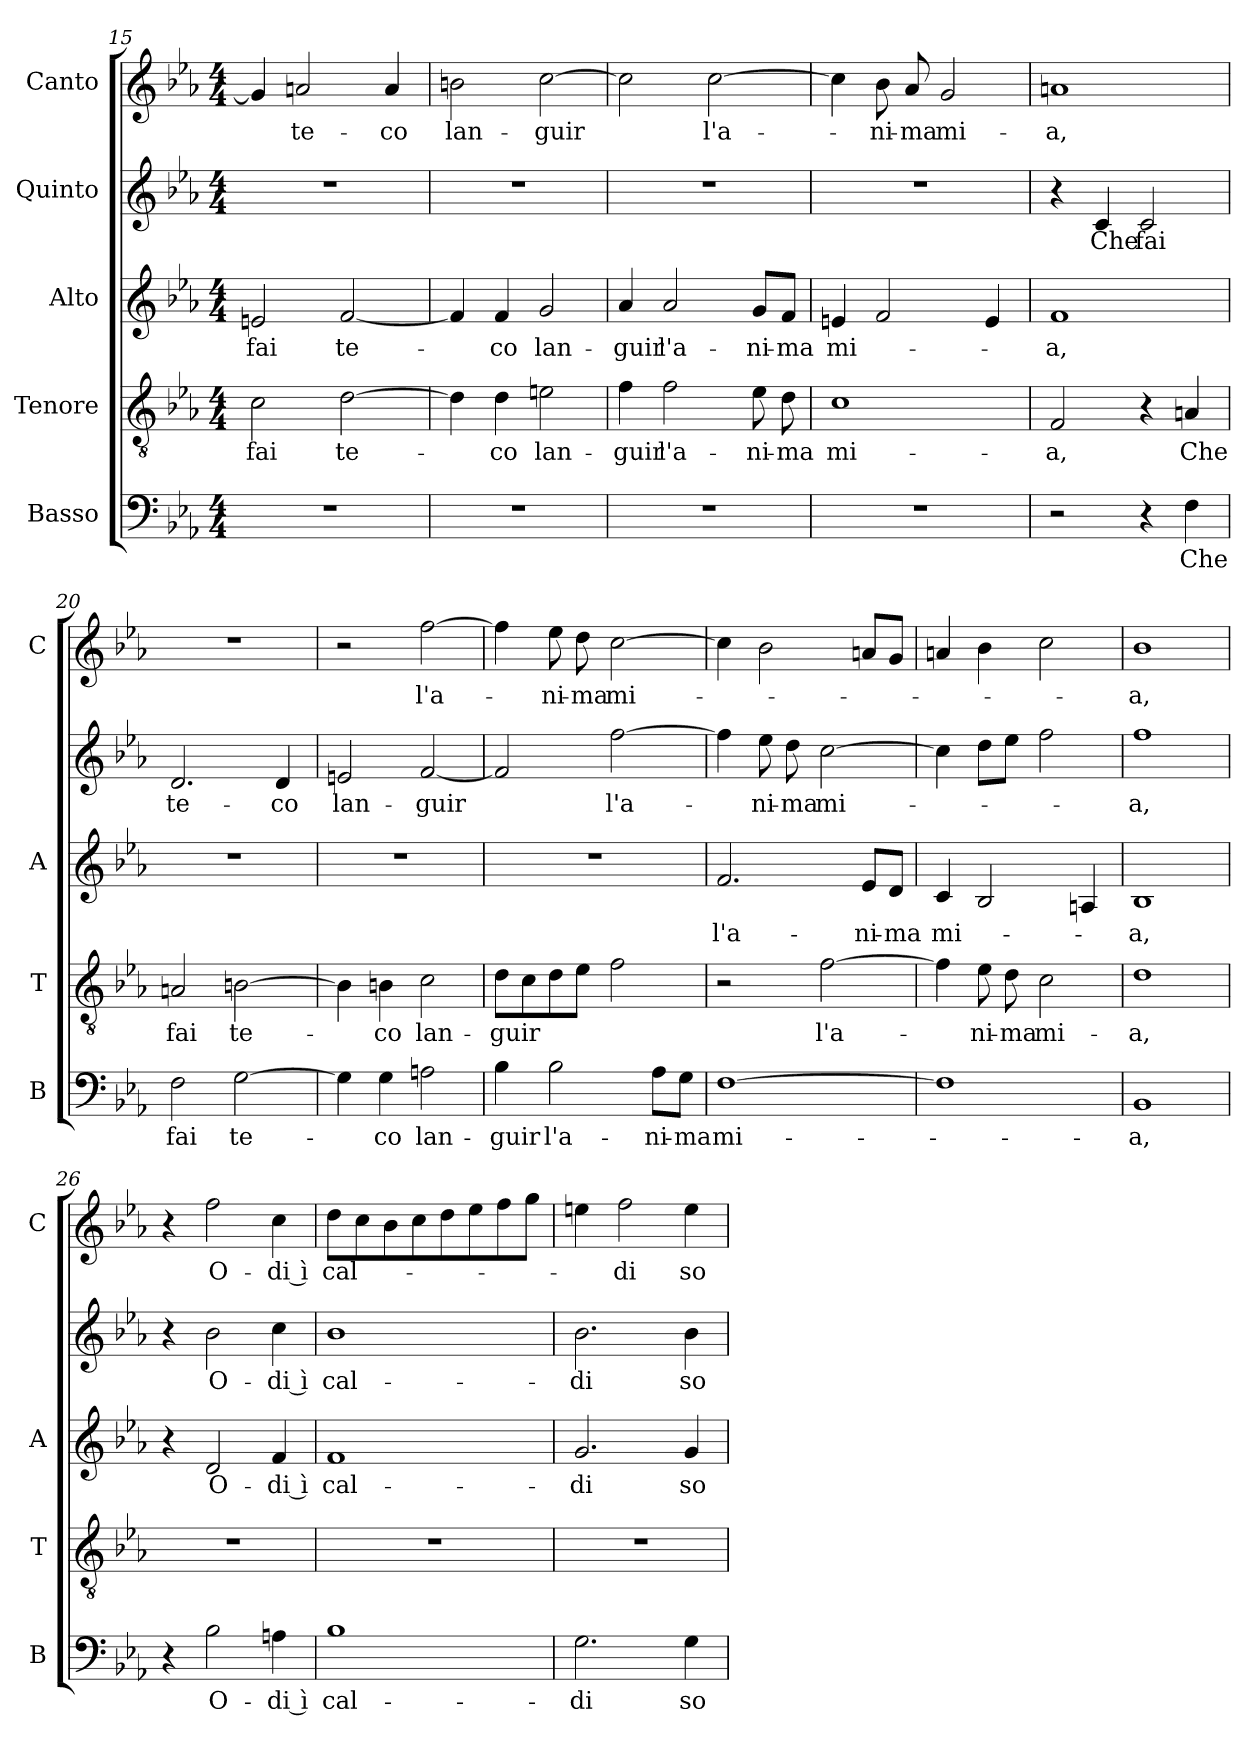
**kern	**text	**kern	**text	**kern	**text	**kern	**text	**kern	**text
*part5	*part5	*part4	*part4	*part3	*part3	*part2	*part2	*part1	*part1
*staff5	*staff5	*staff4	*staff4	*staff3	*staff3	*staff2	*staff2	*staff1	*staff1
*I"Basso	*	*I"Tenore	*	*I"Alto	*	*I"Quinto	*	*I"Canto	*
*I'B	*	*I'T	*	*I'A	*	*	*	*I'C	*
*clefF4	*	*clefGv2	*	*clefG2	*	*clefG2	*	*clefG2	*
*k[b-e-a-]	*	*k[b-e-a-]	*	*k[b-e-a-]	*	*k[b-e-a-]	*	*k[b-e-a-]	*
*E-:	*	*E-:	*	*E-:	*	*E-:	*	*E-:	*
*M4/4	*	*M4/4	*	*M4/4	*	*M4/4	*	*M4/4	*
=15	=15	=15	=15	=15	=15	=15	=15	=15	=15
!	!	!	!LO:LY:b	!	!LO:LY:b	!	!	!	!
1r	.	2c\	fai	2en/	fai	1r	.	4g/]	.
!	!	!	!	!	!	!	!	!	!LO:LY:b
.	.	.	.	.	.	.	.	2an/	te-
!	!	!	!LO:LY:b	!	!LO:LY:b	!	!	!	!
.	.	[2d\	te-	[2f/	te-	.	.	.	.
!	!	!	!	!	!	!	!	!	!LO:LY:b
.	.	.	.	.	.	.	.	4a/	-co
=16	=16	=16	=16	=16	=16	=16	=16	=16	=16
!	!	!	!	!	!	!	!	!	!LO:LY:b
1r	.	4d\]	.	4f/]	.	1r	.	2bn\	lan-
!	!	!	!LO:LY:b	!	!LO:LY:b	!	!	!	!
.	.	4d\	-co	4f/	-co	.	.	.	.
!	!	!	!LO:LY:b	!	!LO:LY:b	!	!	!	!LO:LY:b
.	.	2en\	lan-	2g/	lan-	.	.	[2cc\	-guir
=17	=17	=17	=17	=17	=17	=17	=17	=17	=17
!	!	!	!LO:LY:b	!	!LO:LY:b	!	!	!	!
1r	.	4f\	-guir	4a-/	-guir	1r	.	2cc\]	.
!	!	!	!LO:LY:b	!	!LO:LY:b	!	!	!	!
.	.	2f\	l'a-	2a-/	l'a-	.	.	.	.
!	!	!	!	!	!	!	!	!	!LO:LY:b
.	.	.	.	.	.	.	.	[2cc\	l'a-
!	!	!	!LO:LY:b	!	!LO:LY:b	!	!	!	!
.	.	8e-\	-ni-	8g/L	-ni-	.	.	.	.
!	!	!	!LO:LY:b	!	!LO:LY:b	!	!	!	!
.	.	8d\	-ma	8f/J	-ma	.	.	.	.
=18	=18	=18	=18	=18	=18	=18	=18	=18	=18
!	!	!	!LO:LY:b	!	!LO:LY:b	!	!	!	!
1r	.	1c	mi-	4en/	mi-	1r	.	4cc\]	.
!	!	!	!	!	!	!	!	!	!LO:LY:b
.	.	.	.	2f/	.	.	.	8b-\	-ni-
!	!	!	!	!	!	!	!	!	!LO:LY:b
.	.	.	.	.	.	.	.	8a-/	-ma
!	!	!	!	!	!	!	!	!	!LO:LY:b
.	.	.	.	.	.	.	.	2g/	mi-
.	.	.	.	4e/	.	.	.	.	.
=19	=19	=19	=19	=19	=19	=19	=19	=19	=19
!	!	!	!LO:LY:b	!	!LO:LY:b	!	!	!	!LO:LY:b
2r	.	2F/	-a,	1f	-a,	4r	.	1an	-a,
!	!	!	!	!	!	!	!LO:LY:b	!	!
.	.	.	.	.	.	4c/	Che	.	.
!	!	!	!	!	!	!	!LO:LY:b	!	!
4r	.	4r	.	.	.	2c/	fai	.	.
!	!LO:LY:b	!	!LO:LY:b	!	!	!	!	!	!
4F\	Che	4An/	Che	.	.	.	.	.	.
!!LO:LB:g=z
=20	=20	=20	=20	=20	=20	=20	=20	=20	=20
!	!LO:LY:b	!	!LO:LY:b	!	!	!	!LO:LY:b	!	!
2F\	fai	2An/	fai	1r	.	2.d/	te-	1r	.
!	!LO:LY:b	!	!LO:LY:b	!	!	!	!	!	!
[2G\	te-	[2Bn\	te-	.	.	.	.	.	.
!	!	!	!	!	!	!	!LO:LY:b	!	!
.	.	.	.	.	.	4d/	-co	.	.
=21	=21	=21	=21	=21	=21	=21	=21	=21	=21
!	!	!	!	!	!	!	!LO:LY:b	!	!
4G\]	.	4B\]	.	1r	.	2en/	lan-	2r	.
!	!LO:LY:b	!	!LO:LY:b	!	!	!	!	!	!
4G\	-co	4Bn\	-co	.	.	.	.	.	.
!	!LO:LY:b	!	!LO:LY:b	!	!	!	!LO:LY:b	!	!LO:LY:b
2An\	lan-	2c\	lan-	.	.	[2f/	-guir	[2ff\	l'a-
=22	=22	=22	=22	=22	=22	=22	=22	=22	=22
!	!LO:LY:b	!	!LO:LY:b	!	!	!	!	!	!
4B-\	-guir	8d\L	-guir	1r	.	2f/]	.	4ff\]	.
.	.	8c\	.	.	.	.	.	.	.
!	!LO:LY:b	!	!	!	!	!	!	!	!LO:LY:b
2B-\	l'a-	8d\	.	.	.	.	.	8ee-\	-ni-
!	!	!	!	!	!	!	!	!	!LO:LY:b
.	.	8e-\J	.	.	.	.	.	8dd\	-ma
!	!	!	!	!	!	!	!LO:LY:b	!	!LO:LY:b
.	.	2f\	.	.	.	[2ff\	l'a-	[2cc\	mi-
!	!LO:LY:b	!	!	!	!	!	!	!	!
8A-\L	-ni-	.	.	.	.	.	.	.	.
!	!LO:LY:b	!	!	!	!	!	!	!	!
8G\J	-ma	.	.	.	.	.	.	.	.
=23	=23	=23	=23	=23	=23	=23	=23	=23	=23
!	!LO:LY:b	!	!	!	!LO:LY:b	!	!	!	!
[1F	mi-	2r	.	2.f/	l'a-	4ff\]	.	4cc\]	.
!	!	!	!	!	!	!	!LO:LY:b	!	!
.	.	.	.	.	.	8ee-\	-ni-	2b-\	.
!	!	!	!	!	!	!	!LO:LY:b	!	!
.	.	.	.	.	.	8dd\	-ma	.	.
!	!	!	!LO:LY:b	!	!	!	!LO:LY:b	!	!
.	.	[2f\	l'a-	.	.	[2cc\	mi-	.	.
!	!	!	!	!	!LO:LY:b	!	!	!	!
.	.	.	.	8e-/L	-ni-	.	.	8an/L	.
!	!	!	!	!	!LO:LY:b	!	!	!	!
.	.	.	.	8d/J	-ma	.	.	8g/J	.
=24	=24	=24	=24	=24	=24	=24	=24	=24	=24
!	!	!	!	!	!LO:LY:b	!	!	!	!
1F]	.	4f\]	.	4c/	mi-	4cc\]	.	4an/	.
!	!	!	!LO:LY:b	!	!	!	!	!	!
.	.	8e-\	-ni-	2B-/	.	8dd\L	.	4b-\	.
!	!	!	!LO:LY:b	!	!	!	!	!	!
.	.	8d\	-ma	.	.	8ee-\J	.	.	.
!	!	!	!LO:LY:b	!	!	!	!	!	!
.	.	2c\	mi-	.	.	2ff\	.	2cc\	.
.	.	.	.	4An/	.	.	.	.	.
=25	=25	=25	=25	=25	=25	=25	=25	=25	=25
!	!LO:LY:b	!	!LO:LY:b	!	!LO:LY:b	!	!LO:LY:b	!	!LO:LY:b
1BB-	-a,	1d	-a,	1B-	-a,	1ff	-a,	1b-	-a,
=26	=26	=26	=26	=26	=26	=26	=26	=26	=26
4r	.	1r	.	4r	.	4r	.	4r	.
!	!LO:LY:b	!	!	!	!LO:LY:b	!	!LO:LY:b	!	!LO:LY:b
2B-\	O-	.	.	2d/	O-	2b-\	O-	2ff\	O-
!	!LO:LY:b	!	!	!	!LO:LY:b	!	!LO:LY:b	!	!LO:LY:b
4An\	-di ì	.	.	4f/	-di ì	4cc\	-di ì	4cc\	-di ì
!!LO:LB:g=z
=27	=27	=27	=27	=27	=27	=27	=27	=27	=27
!	!LO:LY:b	!	!	!	!LO:LY:b	!	!LO:LY:b	!	!LO:LY:b
1B-	cal-	1r	.	1f	cal-	1b-	cal-	8dd\L	cal-
.	.	.	.	.	.	.	.	8cc\	.
.	.	.	.	.	.	.	.	8b-\	.
.	.	.	.	.	.	.	.	8cc\	.
.	.	.	.	.	.	.	.	8dd\	.
.	.	.	.	.	.	.	.	8ee-\	.
.	.	.	.	.	.	.	.	8ff\	.
.	.	.	.	.	.	.	.	8gg\J	.
=28	=28	=28	=28	=28	=28	=28	=28	=28	=28
!	!LO:LY:b	!	!	!	!LO:LY:b	!	!LO:LY:b	!	!
2.G\	-di	1r	.	2.g/	-di	2.b-\	-di	4een\	.
!	!	!	!	!	!	!	!	!	!LO:LY:b
.	.	.	.	.	.	.	.	2ff\	-di
!	!LO:LY:b	!	!	!	!LO:LY:b	!	!LO:LY:b	!	!LO:LY:b
4G\	so-	.	.	4g/	so-	4b-\	so-	4ee\	so-
=	=	=	=	=	=	=	=	=	=
*-	*-	*-	*-	*-	*-	*-	*-	*-	*-
